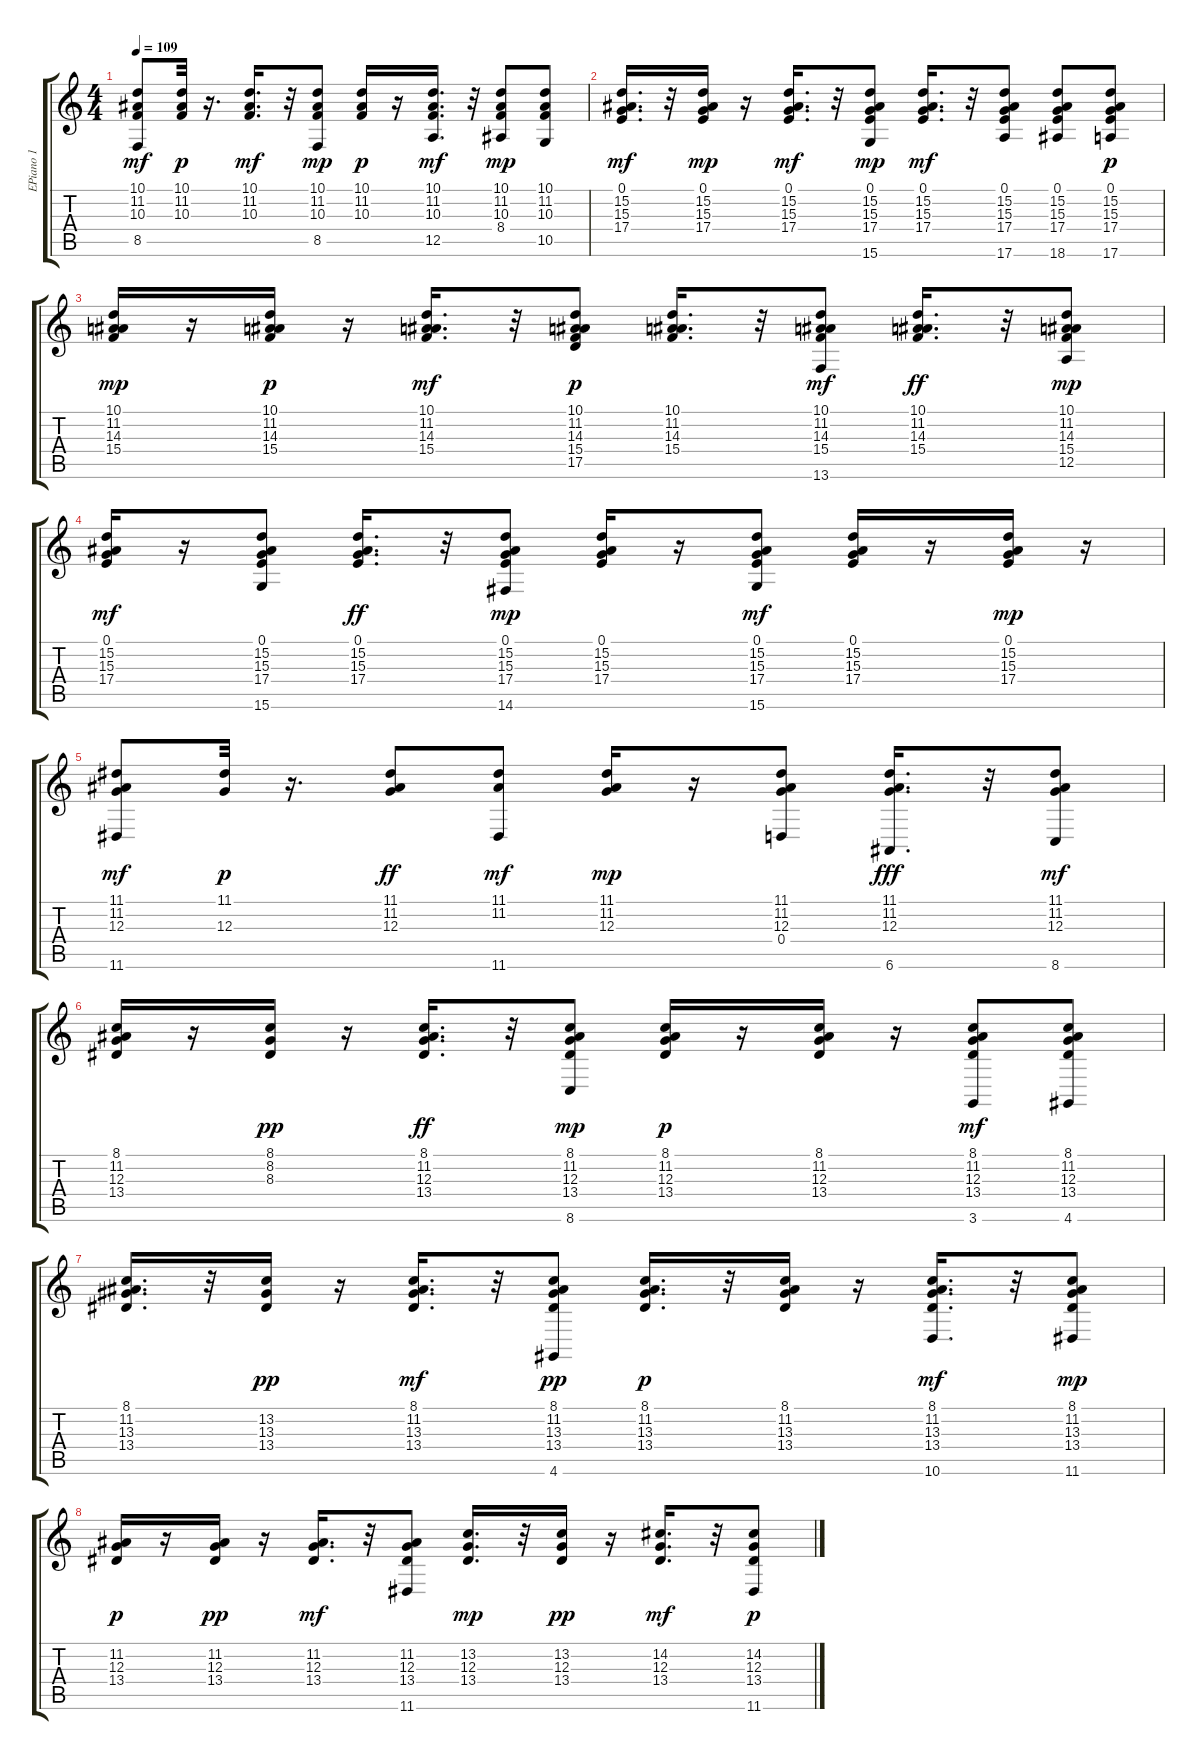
\track ("EPiano 1" "EPiano 1") {instrument stringensemble1}
\staff {score tabs}
\tuning (E4 B3 G3 D3 A2 E2) {hide}
\ts (4 4)
\tempo 109
\clef g2
\ks c
(10.1 11.2 10.3 8.5).8{dy mf} (10.1 11.2 10.3).32{dy p} r.16{d} (10.1 11.2 10.3).16{d dy mf} r.32 (10.1 11.2 10.3 8.5).8{dy mp} (10.1 11.2 10.3).16{dy p} r.16 (10.1 11.2 10.3 12.5).16{d dy mf} r.32 (10.1 11.2 10.3 8.4).8{dy mp} (10.1 11.2 10.3 10.5).8 |
(0.1 15.2 15.3 17.4).16{d dy mf} r.32 (0.1 15.2 15.3 17.4).16{dy mp} r.16 (0.1 15.2 15.3 17.4).16{d dy mf} r.32 (0.1 15.2 15.3 17.4 15.6).8{dy mp} (0.1 15.2 15.3 17.4).16{d dy mf} r.32 (0.1 15.2 15.3 17.4 17.6).8 (0.1 15.2 15.3 17.4 18.6).8 (0.1 15.2 15.3 17.4 17.6).8{dy p} |
(10.1 11.2 14.3 15.4).16{dy mp} r.16 (10.1 11.2 14.3 15.4).16{dy p} r.16 (10.1 11.2 14.3 15.4).16{d dy mf} r.32 (10.1 11.2 14.3 15.4 17.5).8{dy p} (10.1 11.2 14.3 15.4).16{d} r.32 (10.1 11.2 14.3 15.4 13.6).8{dy mf} (10.1 11.2 14.3 15.4).16{d dy ff} r.32 (10.1 11.2 14.3 15.4 12.5).8{dy mp} |
(0.1 15.2 15.3 17.4).16{dy mf} r.16 (0.1 15.2 15.3 17.4 15.6).8 (0.1 15.2 15.3 17.4).16{d dy ff} r.32 (0.1 15.2 15.3 17.4 14.6).8{dy mp} (0.1 15.2 15.3 17.4).16 r.16 (0.1 15.2 15.3 17.4 15.6).8{dy mf} (0.1 15.2 15.3 17.4).16 r.16 (0.1 15.2 15.3 17.4).16{dy mp} r.16 |
(11.1 11.2 12.3 11.6).8{dy mf} (11.1 12.3).32{dy p} r.16{d} (11.1 11.2 12.3).8{dy ff} (11.1 11.2 11.6).8{dy mf} (11.1 11.2 12.3).16{dy mp} r.16 (11.1 11.2 12.3 0.4).8 (11.1 11.2 12.3 6.6).16{d dy fff} r.32 (11.1 11.2 12.3 8.6).8{dy mf} |
(8.1 11.2 12.3 13.4).16 r.16 (8.1 8.2 8.3).16{dy pp} r.16 (8.1 11.2 12.3 13.4).16{d dy ff} r.32 (8.1 11.2 12.3 13.4 8.6).8{dy mp} (8.1 11.2 12.3 13.4).16{dy p} r.16 (8.1 11.2 12.3 13.4).16 r.16 (8.1 11.2 12.3 13.4 3.6).8{dy mf} (8.1 11.2 12.3 13.4 4.6).8 |
(8.1 11.2 13.3 13.4).16{d} r.32 (13.2 13.3 13.4).16{dy pp} r.16 (8.1 11.2 13.3 13.4).16{d dy mf} r.32 (8.1 11.2 13.3 13.4 4.6).8{dy pp} (8.1 11.2 13.3 13.4).16{d dy p} r.32 (8.1 11.2 13.3 13.4).16 r.16 (8.1 11.2 13.3 13.4 10.6).16{d dy mf} r.32 (8.1 11.2 13.3 13.4 11.6).8{dy mp} |
(11.2 12.3 13.4).16{dy p} r.16 (11.2 12.3 13.4).16{dy pp} r.16 (11.2 12.3 13.4).16{d dy mf} r.32 (11.2 12.3 13.4 11.6).8 (13.2 12.3 13.4).16{d dy mp} r.32 (13.2 12.3 13.4).16{dy pp} r.16 (14.2 12.3 13.4).16{d dy mf} r.32 (14.2 12.3 13.4 11.6).8{dy p}
